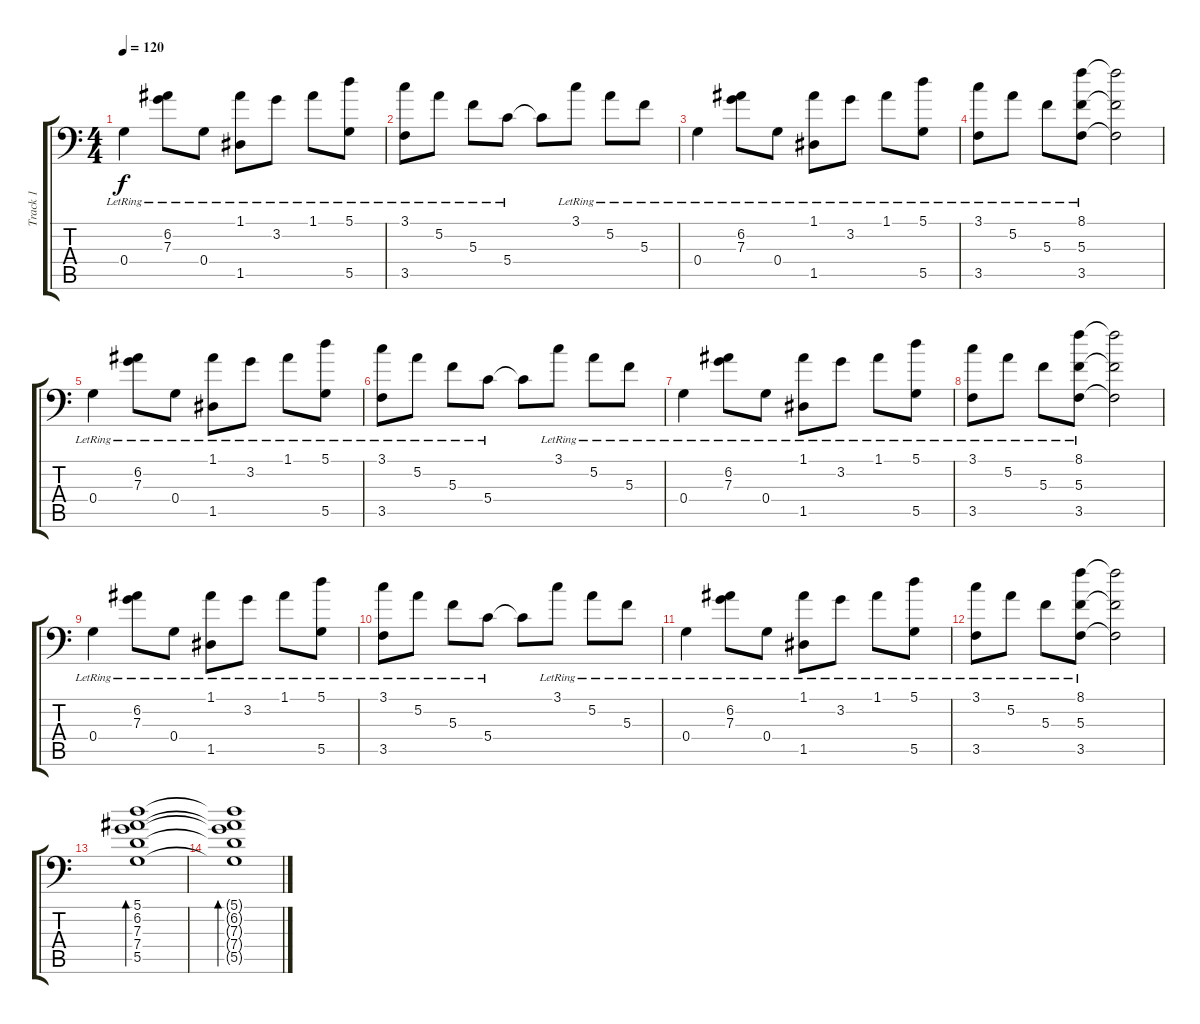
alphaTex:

\track ("Track 1" "Track 1") {instrument acousticguitarsteel}
\staff {score tabs}
\tuning (A3 E3 C3 G2 D2 A1) {hide}
\ts (4 4)
\tempo 120
\clef f4
\ks c
0.4{lr}.4{dy f} (6.2{lr} 7.3{lr}).8 0.4{lr}.8 (1.1{lr} 1.5{lr}).8 3.2{lr}.8 1.1{lr}.8 (5.1{lr} 5.5{lr}).8 |
(3.1{lr} 3.5{lr}).8 5.2{lr}.8 5.3{lr}.8 5.4{lr}.8 5.4{t}.8 3.1{lr}.8 5.2{lr}.8 5.3{lr}.8 |
0.4{lr}.4 (6.2{lr} 7.3{lr}).8 0.4{lr}.8 (1.1{lr} 1.5{lr}).8 3.2{lr}.8 1.1{lr}.8 (5.1{lr} 5.5{lr}).8 |
(3.1{lr} 3.5{lr}).8 5.2{lr}.8 5.3{lr}.8 (8.1{lr} 5.3{lr} 3.5{lr}).8 (8.1{t} 5.3{t} 3.5{t}).2 |
0.4{lr}.4 (6.2{lr} 7.3{lr}).8 0.4{lr}.8 (1.1{lr} 1.5{lr}).8 3.2{lr}.8 1.1{lr}.8 (5.1{lr} 5.5{lr}).8 |
(3.1{lr} 3.5{lr}).8 5.2{lr}.8 5.3{lr}.8 5.4{lr}.8 5.4{t}.8 3.1{lr}.8 5.2{lr}.8 5.3{lr}.8 |
0.4{lr}.4 (6.2{lr} 7.3{lr}).8 0.4{lr}.8 (1.1{lr} 1.5{lr}).8 3.2{lr}.8 1.1{lr}.8 (5.1{lr} 5.5{lr}).8 |
(3.1{lr} 3.5{lr}).8 5.2{lr}.8 5.3{lr}.8 (8.1{lr} 5.3{lr} 3.5{lr}).8 (8.1{t} 5.3{t} 3.5{t}).2 |
0.4{lr}.4 (6.2{lr} 7.3{lr}).8 0.4{lr}.8 (1.1{lr} 1.5{lr}).8 3.2{lr}.8 1.1{lr}.8 (5.1{lr} 5.5{lr}).8 |
(3.1{lr} 3.5{lr}).8 5.2{lr}.8 5.3{lr}.8 5.4{lr}.8 5.4{t}.8 3.1{lr}.8 5.2{lr}.8 5.3{lr}.8 |
0.4{lr}.4 (6.2{lr} 7.3{lr}).8 0.4{lr}.8 (1.1{lr} 1.5{lr}).8 3.2{lr}.8 1.1{lr}.8 (5.1{lr} 5.5{lr}).8 |
(3.1{lr} 3.5{lr}).8 5.2{lr}.8 5.3{lr}.8 (8.1{lr} 5.3{lr} 3.5{lr}).8 (8.1{t} 5.3{t} 3.5{t}).2 |
(5.1 6.2 7.3 7.4 5.5).1{bd 480} |
(5.1{t} 6.2{t} 7.3{t} 7.4{t} 5.5{t}).1{bd 480}
